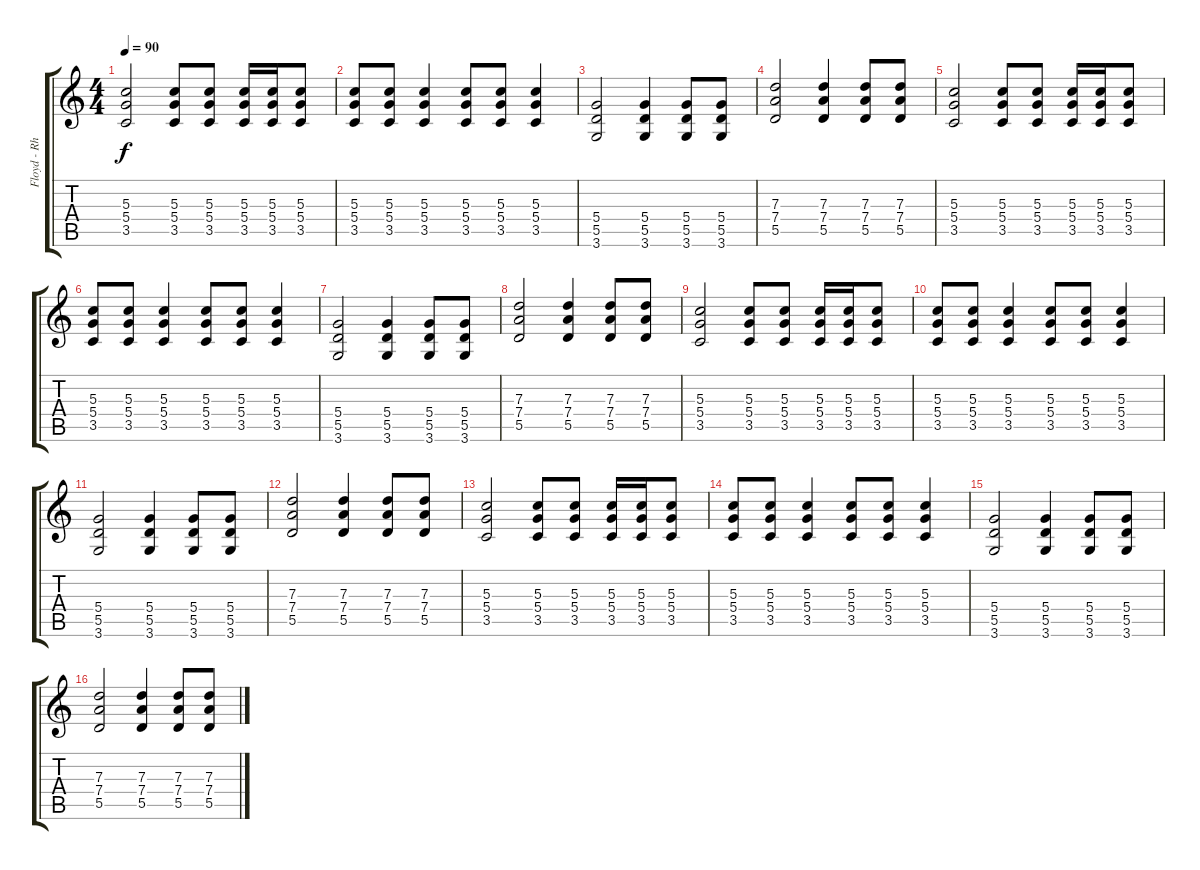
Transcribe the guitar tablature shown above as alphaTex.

\track ("Floyd - Rhythm Guitar 2" "Floyd - Rh") {instrument distortionguitar}
\staff {score tabs}
\tuning (E4 B3 G3 D3 A2 E2) {hide}
\ts (4 4)
\tempo 90
\clef g2
\ks c
(5.3 5.4 3.5).2{dy f} (5.3 5.4 3.5).8 (5.3 5.4 3.5).8 (5.3 5.4 3.5).16 (5.3 5.4 3.5).16 (5.3 5.4 3.5).8 |
(5.3 5.4 3.5).8 (5.3 5.4 3.5).8 (5.3 5.4 3.5).4 (5.3 5.4 3.5).8 (5.3 5.4 3.5).8 (5.3 5.4 3.5).4 |
(5.4 5.5 3.6).2 (5.4 5.5 3.6).4 (5.4 5.5 3.6).8 (5.4 5.5 3.6).8 |
(7.3 7.4 5.5).2 (7.3 7.4 5.5).4 (7.3 7.4 5.5).8 (7.3 7.4 5.5).8 |
(5.3 5.4 3.5).2 (5.3 5.4 3.5).8 (5.3 5.4 3.5).8 (5.3 5.4 3.5).16 (5.3 5.4 3.5).16 (5.3 5.4 3.5).8 |
(5.3 5.4 3.5).8 (5.3 5.4 3.5).8 (5.3 5.4 3.5).4 (5.3 5.4 3.5).8 (5.3 5.4 3.5).8 (5.3 5.4 3.5).4 |
(5.4 5.5 3.6).2 (5.4 5.5 3.6).4 (5.4 5.5 3.6).8 (5.4 5.5 3.6).8 |
(7.3 7.4 5.5).2 (7.3 7.4 5.5).4 (7.3 7.4 5.5).8 (7.3 7.4 5.5).8 |
(5.3 5.4 3.5).2 (5.3 5.4 3.5).8 (5.3 5.4 3.5).8 (5.3 5.4 3.5).16 (5.3 5.4 3.5).16 (5.3 5.4 3.5).8 |
(5.3 5.4 3.5).8 (5.3 5.4 3.5).8 (5.3 5.4 3.5).4 (5.3 5.4 3.5).8 (5.3 5.4 3.5).8 (5.3 5.4 3.5).4 |
(5.4 5.5 3.6).2 (5.4 5.5 3.6).4 (5.4 5.5 3.6).8 (5.4 5.5 3.6).8 |
(7.3 7.4 5.5).2 (7.3 7.4 5.5).4 (7.3 7.4 5.5).8 (7.3 7.4 5.5).8 |
(5.3 5.4 3.5).2 (5.3 5.4 3.5).8 (5.3 5.4 3.5).8 (5.3 5.4 3.5).16 (5.3 5.4 3.5).16 (5.3 5.4 3.5).8 |
(5.3 5.4 3.5).8 (5.3 5.4 3.5).8 (5.3 5.4 3.5).4 (5.3 5.4 3.5).8 (5.3 5.4 3.5).8 (5.3 5.4 3.5).4 |
(5.4 5.5 3.6).2 (5.4 5.5 3.6).4 (5.4 5.5 3.6).8 (5.4 5.5 3.6).8 |
(7.3 7.4 5.5).2 (7.3 7.4 5.5).4 (7.3 7.4 5.5).8 (7.3 7.4 5.5).8
